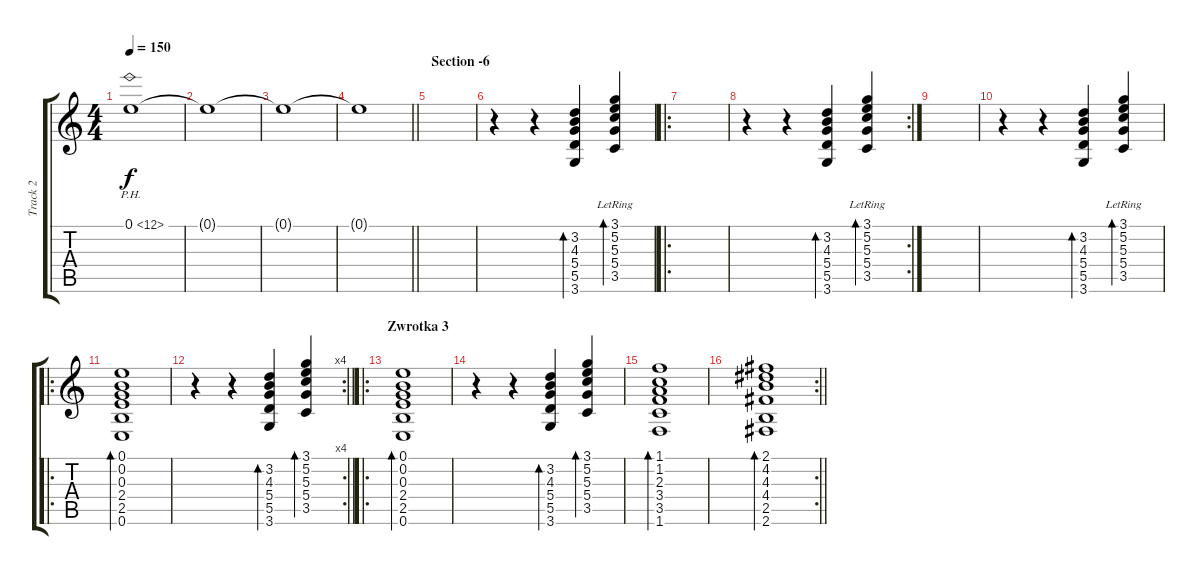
\track ("Track 2" "Track 2") {instrument electricguitarclean}
\staff {score tabs}
\tuning (E4 B3 G3 D3 A2 E2) {hide}
\ts (4 4)
\tempo 150
\clef g2
\ks c
0.1{ph 12}.1{dy f volume 11} |
0.1{t}.1 |
0.1{t}.1 |
\barLineRight lightlight
0.1{t}.1 |
\section ("" "Section -6")
|
r.4 r.4 (3.2 4.3 5.4 5.5 3.6).4{bd 120} (3.1{lr} 5.2{lr} 5.3{lr} 5.4{lr} 3.5{lr}).4{bd 120} |
\ro
|
\rc 2
r.4 r.4 (3.2 4.3 5.4 5.5 3.6).4{bd 120} (3.1 5.2{lr} 5.3{lr} 5.4{lr} 3.5{lr}).4{bd 120} |
|
r.4 r.4 (3.2 4.3 5.4 5.5 3.6).4{bd 120} (3.1{lr} 5.2{lr} 5.3{lr} 5.4{lr} 3.5{lr}).4{bd 120} |
\ro
(0.1 0.2 0.3 2.4 2.5 0.6).1{bd 240} |
\rc 4
\barLineRight lightlight
r.4 r.4 (3.2 4.3 5.4 5.5 3.6).4{bd 120} (3.1 5.2 5.3 5.4 3.5).4{bd 120} |
\ro
\section ("" "Zwrotka 3")
(0.1 0.2 0.3 2.4 2.5 0.6).1{bd 240} |
r.4 r.4 (3.2 4.3 5.4 5.5 3.6).4{bd 60} (3.1 5.2 5.3 5.4 3.5).4{bd 60} |
(1.1 1.2 2.3 3.4 3.5 1.6).1{bd 60} |
\rc 2
\barLineRight lightlight
(2.1 4.2 4.3 4.4 2.5 2.6).1{bd 60}
